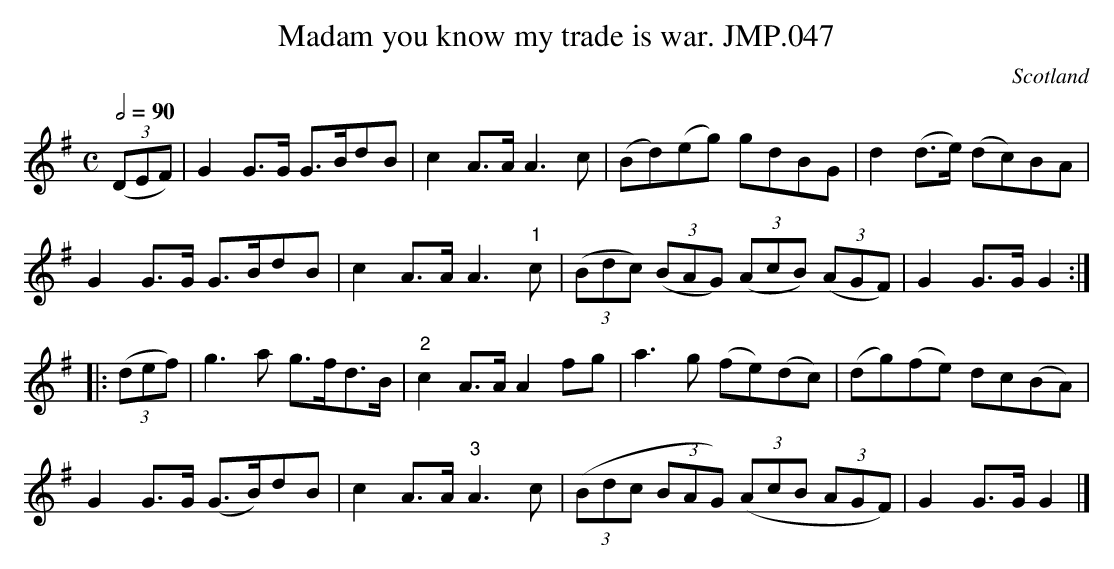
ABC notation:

X:1
T:Madam you know my trade is war. JMP.047
M:C
L:1/8
Q:1/2=90
O:Scotland
notC:"52"
K:G major
((3DEF) | G2 G>G G>BdB | c2 A>A A3 c | (Bd)(eg) gdBG |\
d2 (d>e) (dc)BA |!
G2 G>G G>BdB | c2 A>A A3"1" c |\
((3Bdc) ((3BAG) ((3AcB) ((3AGF) | G2 G>G G2 :|!
|:((3def) | g3a g>fd>B | "2"c2 A>A A2 fg | a3g (fe)(dc) |\
(dg)(fe) dc(BA) | !
G2 G>G (G>B)dB | c2 A>A "3"A3 c |\
((3Bdc (3BAG) ((3AcB (3AGF) | G2 G>G G2 |]
